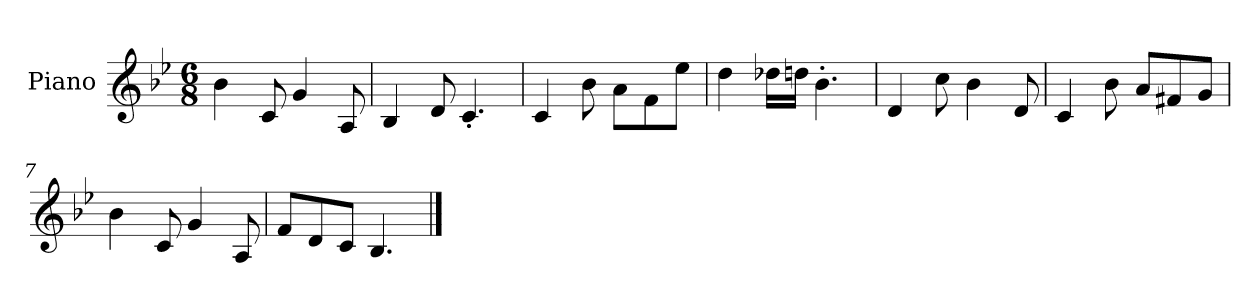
**kern
*part1
*staff1
*I"Piano
*I'Pno.
*clefG2
*k[b-e-]
*M6/8
*MM120
=1
4b-\
8c/
4g/
8A/
=2
4B-/
8d/
4.c'/
=3
4c/
8b-\
8a\L
8f\
8ee-\J
=4
4dd\
16dd-X\LL
16ddn\JJ
4.b-'\
=5
4d/
8cc\
4b-\
8d/
=6
4c/
8b-\
8a/L
8f#X/
8g/J
=7
4b-\
8c/
4g/
8A/
=8
8f/L
8d/
8c/J
4.B-/
==
*-
